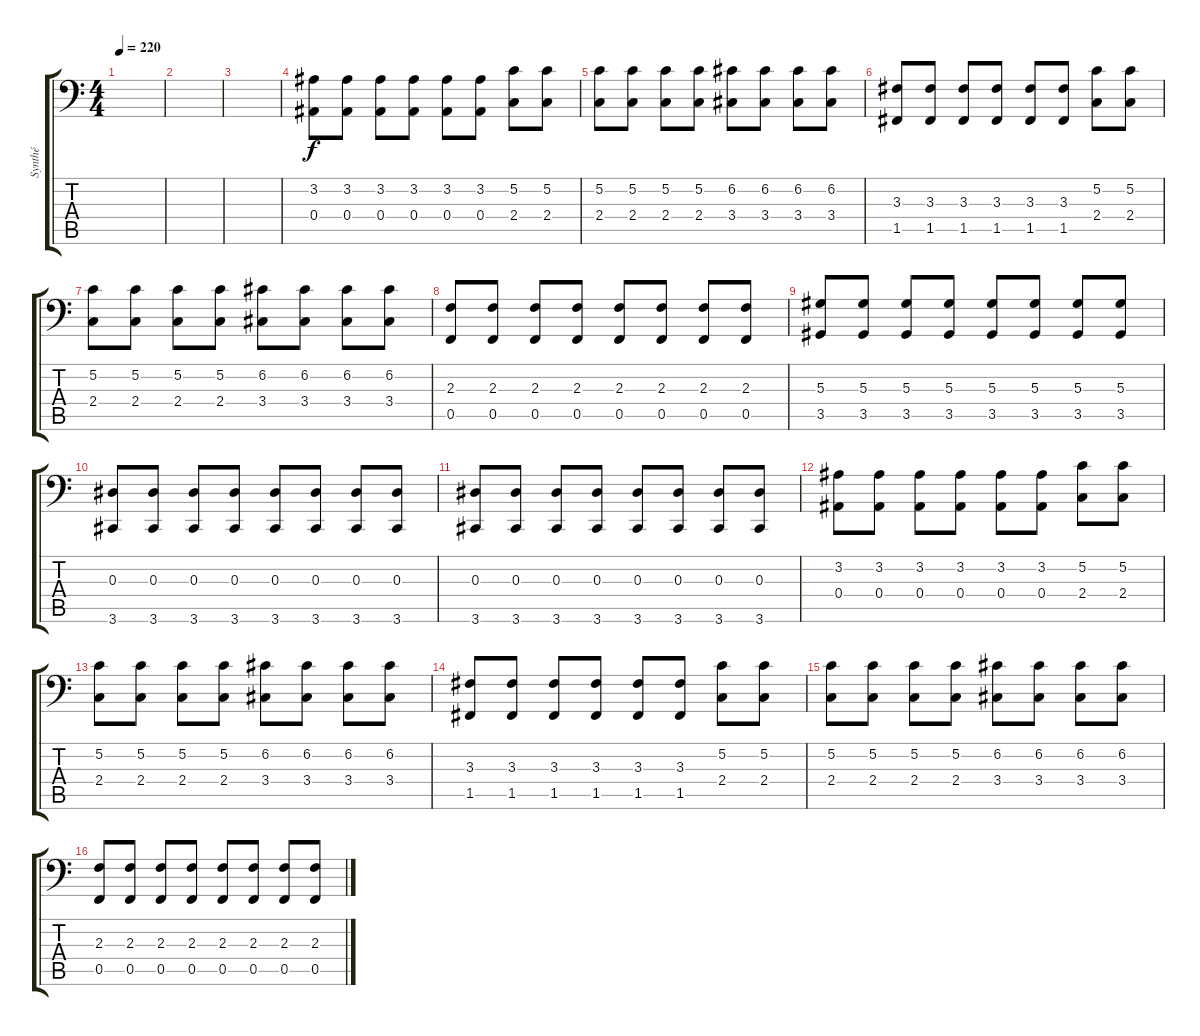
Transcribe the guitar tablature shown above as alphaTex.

\track ("Synthé" "Synthé") {instrument lead1square}
\staff {score tabs}
\tuning (C4 G3 Eb3 Bb2 F2 Bb1) {hide}
\ts (4 4)
\tempo 220
\clef f4
\ks c
|
|
|
(3.2 0.4).8 (3.2 0.4).8 (3.2 0.4).8 (3.2 0.4).8 (3.2 0.4).8 (3.2 0.4).8 (5.2 2.4).8 (5.2 2.4).8 |
(5.2 2.4).8 (5.2 2.4).8 (5.2 2.4).8 (5.2 2.4).8 (6.2 3.4).8 (6.2 3.4).8 (6.2 3.4).8 (6.2 3.4).8 |
(3.3 1.5).8 (3.3 1.5).8 (3.3 1.5).8 (3.3 1.5).8 (3.3 1.5).8 (3.3 1.5).8 (5.2 2.4).8 (5.2 2.4).8 |
(5.2 2.4).8 (5.2 2.4).8 (5.2 2.4).8 (5.2 2.4).8 (6.2 3.4).8 (6.2 3.4).8 (6.2 3.4).8 (6.2 3.4).8 |
(2.3 0.5).8 (2.3 0.5).8 (2.3 0.5).8 (2.3 0.5).8 (2.3 0.5).8 (2.3 0.5).8 (2.3 0.5).8 (2.3 0.5).8 |
(5.3 3.5).8 (5.3 3.5).8 (5.3 3.5).8 (5.3 3.5).8 (5.3 3.5).8 (5.3 3.5).8 (5.3 3.5).8 (5.3 3.5).8 |
(0.3 3.6).8 (0.3 3.6).8 (0.3 3.6).8 (0.3 3.6).8 (0.3 3.6).8 (0.3 3.6).8 (0.3 3.6).8 (0.3 3.6).8 |
(0.3 3.6).8 (0.3 3.6).8 (0.3 3.6).8 (0.3 3.6).8 (0.3 3.6).8 (0.3 3.6).8 (0.3 3.6).8 (0.3 3.6).8 |
(3.2 0.4).8 (3.2 0.4).8 (3.2 0.4).8 (3.2 0.4).8 (3.2 0.4).8 (3.2 0.4).8 (5.2 2.4).8 (5.2 2.4).8 |
(5.2 2.4).8 (5.2 2.4).8 (5.2 2.4).8 (5.2 2.4).8 (6.2 3.4).8 (6.2 3.4).8 (6.2 3.4).8 (6.2 3.4).8 |
(3.3 1.5).8 (3.3 1.5).8 (3.3 1.5).8 (3.3 1.5).8 (3.3 1.5).8 (3.3 1.5).8 (5.2 2.4).8 (5.2 2.4).8 |
(5.2 2.4).8 (5.2 2.4).8 (5.2 2.4).8 (5.2 2.4).8 (6.2 3.4).8 (6.2 3.4).8 (6.2 3.4).8 (6.2 3.4).8 |
(2.3 0.5).8 (2.3 0.5).8 (2.3 0.5).8 (2.3 0.5).8 (2.3 0.5).8 (2.3 0.5).8 (2.3 0.5).8 (2.3 0.5).8
